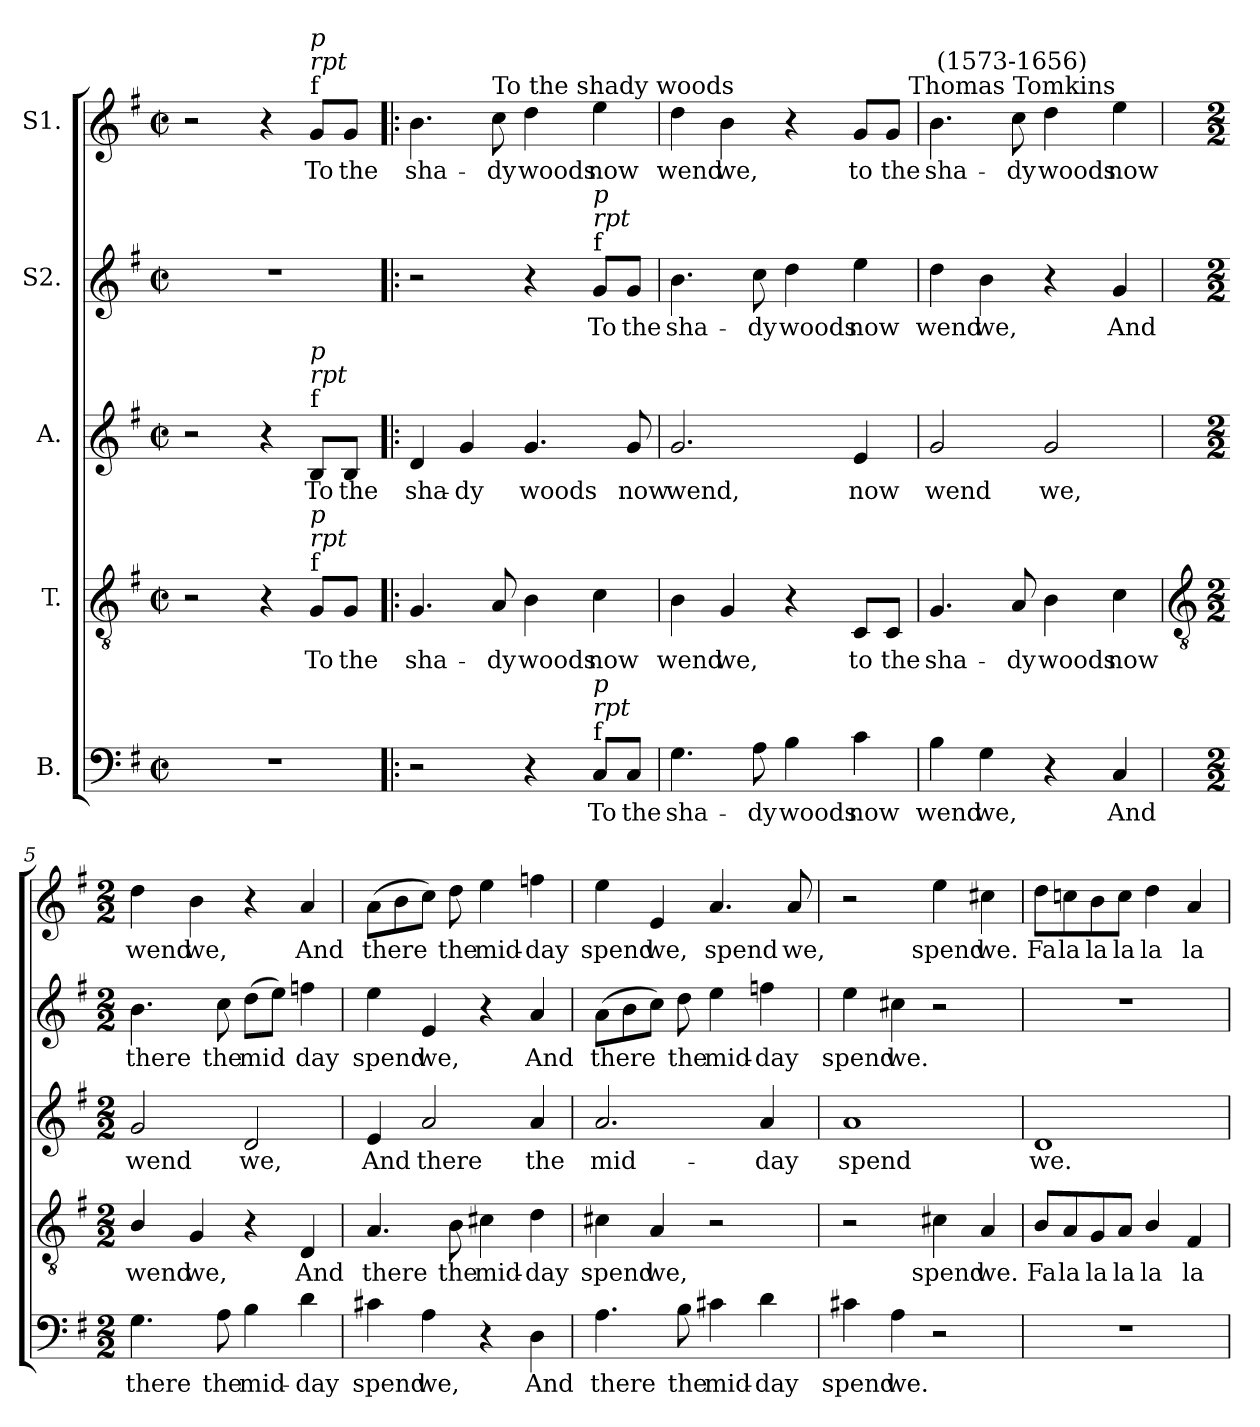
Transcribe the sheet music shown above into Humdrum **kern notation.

**kern	**text	**kern	**text	**kern	**text	**kern	**text	**kern	**text
*part5	*part5	*part4	*part4	*part3	*part3	*part2	*part2	*part1	*part1
*staff5	*staff5	*staff4	*staff4	*staff3	*staff3	*staff2	*staff2	*staff1	*staff1
*I"B.	*	*I"T.	*	*I"A.	*	*I"S2.	*	*I"S1.	*
*clefF4	*	*clefGv2	*	*clefG2	*	*clefG2	*	*clefG2	*
*k[f#]	*	*k[f#]	*	*k[f#]	*	*k[f#]	*	*k[f#]	*
*G:	*	*G:	*	*G:	*	*G:	*	*G:	*
*M2/2	*	*M2/2	*	*M2/2	*	*M2/2	*	*M2/2	*
*met(c|)	*	*met(c|)	*	*met(c|)	*	*met(c|)	*	*met(c|)	*
=1	=1	=1	=1	=1	=1	=1	=1	=1	=1
1r	.	2r	.	2r	.	1r	.	2r	.
.	.	4r	.	4r	.	.	.	4r	.
!	!	!	!	!	!	!	!	!LO:TX:a:t=f	!
!	!	!	!	!	!	!	!	!LO:TX:a:i:t=rpt	!
!	!	!	!	!	!	!	!	!LO:TX:a:i:t=p	!
!	!	!	!	!LO:TX:a:t=f	!	!	!	!	!
!	!	!	!	!LO:TX:a:i:t=rpt	!	!	!	!	!
!	!	!	!	!LO:TX:a:i:t=p	!	!	!	!	!
!	!	!LO:TX:a:t=f	!	!	!	!	!	!	!
!	!	!LO:TX:a:i:t=rpt	!	!	!	!	!	!	!
!	!	!LO:TX:a:i:t=p	!	!	!	!	!	!	!
!	!	!	!LO:LY:b	!	!LO:LY:b	!	!	!	!LO:LY:b
.	.	8GL	To	8BL	To	.	.	8gL	To
!	!	!	!LO:LY:b	!	!LO:LY:b	!	!	!	!LO:LY:b
.	.	8GJ	the	8BJ	the	.	.	8gJ	the
=2!|:	=2!|:	=2!|:	=2!|:	=2!|:	=2!|:	=2!|:	=2!|:	=2!|:	=2!|:
!	!	!	!LO:LY:b	!	!LO:LY:b	!	!	!	!LO:LY:b
2r	.	4.G	sha-	4d	sha-	2r	.	4.b	sha-
!	!	!	!	!	!LO:LY:b	!	!	!	!
.	.	.	.	4g	-dy	.	.	.	.
!	!	!	!	!	!	!	!	!LO:TX:a:t=To the shady woods	!
!	!	!	!LO:LY:b	!	!	!	!	!	!LO:LY:b
.	.	8A	-dy	.	.	.	.	8cc	-dy
!	!	!	!LO:LY:b	!	!LO:LY:b	!	!	!	!LO:LY:b
4r	.	4B	woods	4.g	woods	4r	.	4dd	woods
!	!	!	!	!	!	!LO:TX:a:t=f	!	!	!
!	!	!	!	!	!	!LO:TX:a:i:t=rpt	!	!	!
!	!	!	!	!	!	!LO:TX:a:i:t=p	!	!	!
!LO:TX:a:t=f	!	!	!	!	!	!	!	!	!
!LO:TX:a:i:t=rpt	!	!	!	!	!	!	!	!	!
!LO:TX:a:i:t=p	!	!	!	!	!	!	!	!	!
!	!LO:LY:b	!	!LO:LY:b	!	!	!	!LO:LY:b	!	!LO:LY:b
8CL	To	4c	now	.	.	8gL	To	4ee	now
!	!LO:LY:b	!	!	!	!LO:LY:b	!	!LO:LY:b	!	!
8CJ	the	.	.	8g	now	8gJ	the	.	.
=3	=3	=3	=3	=3	=3	=3	=3	=3	=3
!	!LO:LY:b	!	!LO:LY:b	!	!LO:LY:b	!	!LO:LY:b	!	!LO:LY:b
4.G	sha-	4B	wend	2.g	wend,	4.b	sha-	4dd	wend
!	!	!	!LO:LY:b	!	!	!	!	!	!LO:LY:b
.	.	4G	we,	.	.	.	.	4b	we,
!	!LO:LY:b	!	!	!	!	!	!LO:LY:b	!	!
8A	-dy	.	.	.	.	8cc	-dy	.	.
!	!LO:LY:b	!	!	!	!	!	!LO:LY:b	!	!
4B	woods	4r	.	.	.	4dd	woods	4r	.
!	!LO:LY:b	!	!LO:LY:b	!	!LO:LY:b	!	!LO:LY:b	!	!LO:LY:b
4c	now	8CL	to	4e	now	4ee	now	8gL	to
!	!	!	!LO:LY:b	!	!	!	!	!	!LO:LY:b
.	.	8CJ	the	.	.	.	.	8gJ	the
=4	=4	=4	=4	=4	=4	=4	=4	=4	=4
!	!LO:LY:b	!	!LO:LY:b	!	!LO:LY:b	!	!LO:LY:b	!	!LO:LY:b
4B	wend	4.G	sha-	2g	wend	4dd	wend	4.b	sha-
!	!LO:LY:b	!	!	!	!	!	!LO:LY:b	!	!
4G	we,	.	.	.	.	4b	we,	.	.
!	!	!	!	!	!	!	!	!LO:TX:a:cj:t=Thomas Tomkins	!
!	!	!	!	!	!	!	!	!LO:TX:a:cj:t=(1573-1656)	!
!	!	!	!LO:LY:b	!	!	!	!	!	!LO:LY:b
.	.	8A	-dy	.	.	.	.	8cc	-dy
!	!	!	!LO:LY:b	!	!LO:LY:b	!	!	!	!LO:LY:b
4r	.	4B	woods	2g	we,	4r	.	4dd	woods
!	!LO:LY:b	!	!LO:LY:b	!	!	!	!LO:LY:b	!	!LO:LY:b
4C	And	4c	now	.	.	4g	And	4ee	now
!!LO:LB:g=z
=5	=5	=5	=5	=5	=5	=5	=5	=5	=5
*	*	*clefGv2	*	*	*	*	*	*	*
*M2/2	*	*M2/2	*	*M2/2	*	*M2/2	*	*M2/2	*
!	!LO:LY:b	!	!LO:LY:b	!	!LO:LY:b	!	!LO:LY:b	!	!LO:LY:b
4.G	there	4B/	wend	2g	wend	4.b	there	4dd	wend
!	!	!	!LO:LY:b	!	!	!	!	!	!LO:LY:b
.	.	4G	we,	.	.	.	.	4b	we,
!	!LO:LY:b	!	!	!	!	!	!LO:LY:b	!	!
8A	the	.	.	.	.	8cc	the	.	.
!	!LO:LY:b	!	!	!	!LO:LY:b	!	!LO:LY:b	!	!
4B	mid-	4r	.	2d	we,	(>8ddL	mid	4r	.
.	.	.	.	.	.	8eeJ)	.	.	.
!	!LO:LY:b	!	!LO:LY:b	!	!	!	!LO:LY:b	!	!LO:LY:b
4d	-day	4D	And	.	.	4ffn	day	4a	And
=6	=6	=6	=6	=6	=6	=6	=6	=6	=6
!	!LO:LY:b	!	!LO:LY:b	!	!LO:LY:b	!	!LO:LY:b	!	!LO:LY:b
4c#X	spend	4.A	there	4e	And	4ee	spend	(>8aL	there
.	.	.	.	.	.	.	.	8b	.
!	!LO:LY:b	!	!	!	!LO:LY:b	!	!LO:LY:b	!	!
4A	we,	.	.	2a	there	4e	we,	8ccJ)	.
!	!	!	!LO:LY:b	!	!	!	!	!	!LO:LY:b
.	.	8B	the	.	.	.	.	8dd	the
!	!	!	!LO:LY:b	!	!	!	!	!	!LO:LY:b
4r	.	4c#X	mid-	.	.	4r	.	4ee	mid-
!	!LO:LY:b	!	!LO:LY:b	!	!LO:LY:b	!	!LO:LY:b	!	!LO:LY:b
4D	And	4d	-day	4a	the	4a	And	4ffn	-day
=7	=7	=7	=7	=7	=7	=7	=7	=7	=7
!	!LO:LY:b	!	!LO:LY:b	!	!LO:LY:b	!	!LO:LY:b	!	!LO:LY:b
4.A	there	4c#X	spend	2.a	mid-	(>8aL	there	4ee	spend
.	.	.	.	.	.	8b	.	.	.
!	!	!	!LO:LY:b	!	!	!	!	!	!LO:LY:b
.	.	4A	we,	.	.	8ccJ)	.	4e	we,
!	!LO:LY:b	!	!	!	!	!	!LO:LY:b	!	!
8B	the	.	.	.	.	8dd	the	.	.
!	!LO:LY:b	!	!	!	!	!	!LO:LY:b	!	!LO:LY:b
4c#X	mid-	2r	.	.	.	4ee	mid-	4.a	spend
!	!LO:LY:b	!	!	!	!LO:LY:b	!	!LO:LY:b	!	!
4d	-day	.	.	4a	-day	4ffn	-day	.	.
!	!	!	!	!	!	!	!	!	!LO:LY:b
.	.	.	.	.	.	.	.	8a	we,
=8	=8	=8	=8	=8	=8	=8	=8	=8	=8
!	!LO:LY:b	!	!	!	!LO:LY:b	!	!LO:LY:b	!	!
4c#X	spend	2r	.	1a	spend	4ee	spend	2r	.
!	!LO:LY:b	!	!	!	!	!	!LO:LY:b	!	!
4A	we.	.	.	.	.	4cc#X	we.	.	.
!	!	!	!LO:LY:b	!	!	!	!	!	!LO:LY:b
2r	.	4c#X	spend	.	.	2r	.	4ee	spend
!	!	!	!LO:LY:b	!	!	!	!	!	!LO:LY:b
.	.	4A	we.	.	.	.	.	4cc#X	we.
=9	=9	=9	=9	=9	=9	=9	=9	=9	=9
!	!	!	!LO:LY:b	!	!LO:LY:b	!	!	!	!LO:LY:b
1r	.	8BL	Fa	1d	we.	1r	.	8ddL	Fa
!	!	!	!LO:LY:b	!	!	!	!	!	!LO:LY:b
.	.	8A	la	.	.	.	.	8ccn	la
!	!	!	!LO:LY:b	!	!	!	!	!	!LO:LY:b
.	.	8G	la	.	.	.	.	8b	la
!	!	!	!LO:LY:b	!	!	!	!	!	!LO:LY:b
.	.	8AJ	la	.	.	.	.	8ccJ	la
!	!	!	!LO:LY:b	!	!	!	!	!	!LO:LY:b
.	.	4B/	la	.	.	.	.	4dd	la
!	!	!	!LO:LY:b	!	!	!	!	!	!LO:LY:b
.	.	4F#	la	.	.	.	.	4a	la
=	=	=	=	=	=	=	=	=	=
*-	*-	*-	*-	*-	*-	*-	*-	*-	*-
